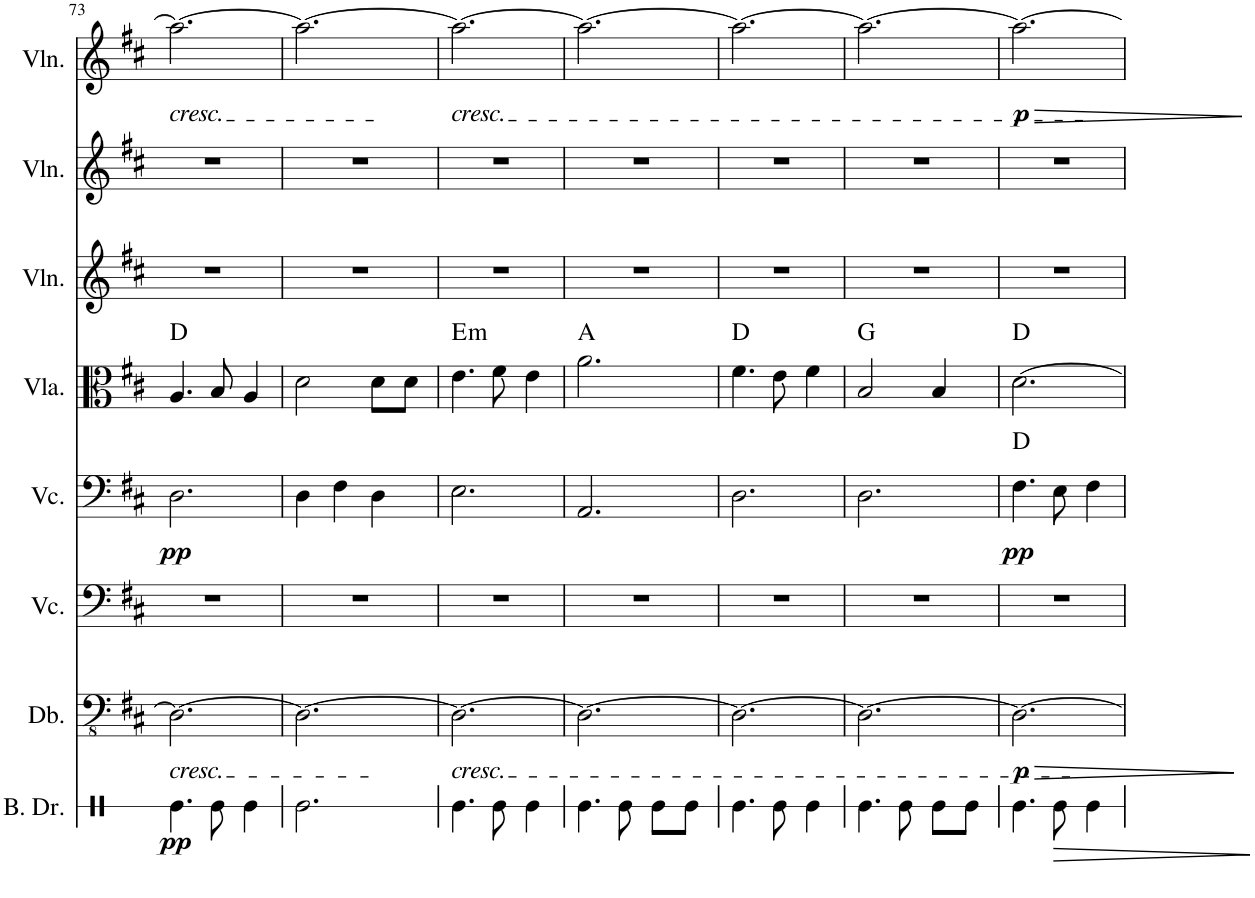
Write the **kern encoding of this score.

**kern	**dynam	**kern	**dynam	**kern	**kern	**dynam	**harte	**kern	**harte	**kern	**kern	**kern	**dynam
*part8	*part8	*part7	*part7	*part6	*part5	*part5	*part5	*part4	*part4	*part3	*part2	*part1	*part1
*staff8	*staff8	*staff7	*staff7	*staff6	*staff5	*staff5	*	*staff4	*	*staff3	*staff2	*staff1	*staff1
*I"Bass Drum	*	*I"Double Bass	*	*I"Violoncello	*I"Violoncello	*	*	*I"Viola	*	*I"Violin	*I"Violin	*I"Violin	*
*I'B. Dr.	*	*I'Db.	*	*I'Vc.	*I'Vc.	*	*	*I'Vla.	*	*I'Vln.	*I'Vln.	*I'Vln.	*
!!LO:PB:g=z
*clefX	*	*clefFv4	*	*clefF4	*clefF4	*	*	*clefC3	*	*clefG2	*clefG2	*clefG2	*
*	*	*Trd7c12	*	*	*	*	*	*	*	*	*	*	*
*k[]	*	*k[f#c#]	*	*k[f#c#]	*k[f#c#]	*	*	*k[f#c#]	*	*k[f#c#]	*k[f#c#]	*k[f#c#]	*
*M3/4	*	*M3/4	*	*M3/4	*M3/4	*	*	*M3/4	*	*M3/4	*M3/4	*M3/4	*
=73	=73	=73	=73	=73	=73	=73	=73	=73	=73	=73	=73	=73	=73
!	!	!	!	!	!	!	!	!	!	!	!	!LO:TX:b:i:t=cresc.	!
!	!	!LO:TX:b:i:t=cresc.	!	!	!	!	!	!	!	!	!	!	!
!	!LO:DY:b	!	!	!	!	!LO:DY:b	!	!	!	!	!	!	!
4.Re\	pp	2.DD\_	.	2.r	2.D\	pp	.	4.A/	D:maj	2.r	2.r	2.aa\_	.
8Re\	.	.	.	.	.	.	.	8B/	.	.	.	.	.
4Re\	.	.	.	.	.	.	.	4A/	.	.	.	.	.
=74	=74	=74	=74	=74	=74	=74	=74	=74	=74	=74	=74	=74	=74
2.Re\	.	2.DD\_	.	2.r	4D\	.	.	2d\	.	2.r	2.r	2.aa\_	.
.	.	.	.	.	4F#\	.	.	.	.	.	.	.	.
.	.	.	.	.	4D\	.	.	8d\L	.	.	.	.	.
.	.	.	.	.	.	.	.	8d\J	.	.	.	.	.
=75	=75	=75	=75	=75	=75	=75	=75	=75	=75	=75	=75	=75	=75
!	!	!	!	!	!	!	!	!	!	!	!	!LO:TX:b:i:t=cresc.	!
!	!	!LO:TX:b:i:t=cresc.	!	!	!	!	!	!	!LO:H:kt=m	!	!	!	!
4.Re\	.	2.DD\_	.	2.r	2.E\	.	.	4.e\	E:min	2.r	2.r	2.aa\_	.
8Re\	.	.	.	.	.	.	.	8f#\	.	.	.	.	.
4Re\	.	.	.	.	.	.	.	4e\	.	.	.	.	.
=76	=76	=76	=76	=76	=76	=76	=76	=76	=76	=76	=76	=76	=76
4.Re\	.	2.DD\_	.	2.r	2.AA/	.	.	2.a\	A:maj	2.r	2.r	2.aa\_	.
8Re\	.	.	.	.	.	.	.	.	.	.	.	.	.
8Re\L	.	.	.	.	.	.	.	.	.	.	.	.	.
8Re\J	.	.	.	.	.	.	.	.	.	.	.	.	.
=77	=77	=77	=77	=77	=77	=77	=77	=77	=77	=77	=77	=77	=77
4.Re\	.	2.DD\_	.	2.r	2.D\	.	.	4.f#\	D:maj	2.r	2.r	2.aa\_	.
8Re\	.	.	.	.	.	.	.	8e\	.	.	.	.	.
4Re\	.	.	.	.	.	.	.	4f#\	.	.	.	.	.
=78	=78	=78	=78	=78	=78	=78	=78	=78	=78	=78	=78	=78	=78
4.Re\	.	2.DD\_	.	2.r	2.D\	.	.	2B/	G:maj	2.r	2.r	2.aa\_	.
8Re\	.	.	.	.	.	.	.	.	.	.	.	.	.
8Re\L	.	.	.	.	.	.	.	4B/	.	.	.	.	.
8Re\J	.	.	.	.	.	.	.	.	.	.	.	.	.
=79	=79	=79	=79	=79	=79	=79	=79	=79	=79	=79	=79	=79	=79
!	!	!	!LO:HP:b	!	!	!	!	!	!	!	!	!	!LO:HP:b
!	!	!	!LO:DY:n=1:b	!	!	!LO:DY:b	!	!	!	!	!	!	!LO:DY:n=1:b
4.Re\	.	2.DD\_	> p	2.r	4.F#\	pp	D:maj	[2.d\	D:maj	2.r	2.r	2.aa\_	> p
!	!LO:HP:b	!	!	!	!	!	!	!	!	!	!	!	!
8Re\	>	.	.	.	8E\	.	.	.	.	.	.	.	.
4Re\	.	.	.	.	4F#\	.	.	.	.	.	.	.	.
.	]	.	]	.	.	.	.	.	.	.	.	.	]
=	=	=	=	=	=	=	=	=	=	=	=	=	=
*-	*-	*-	*-	*-	*-	*-	*-	*-	*-	*-	*-	*-	*-
